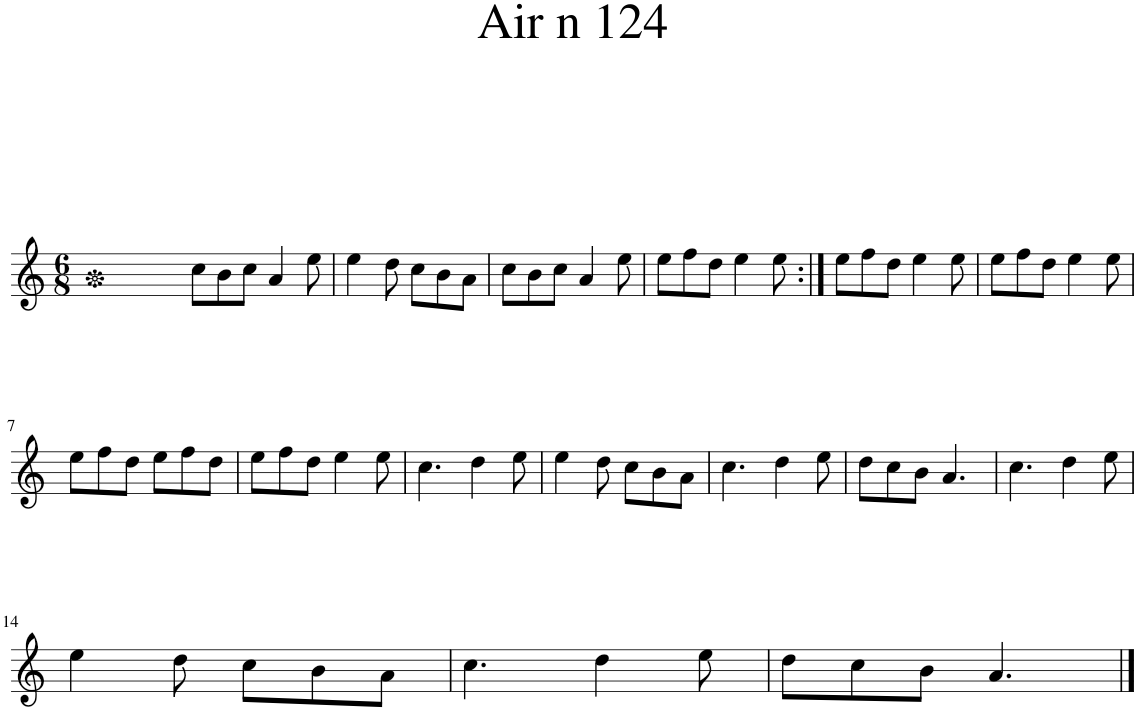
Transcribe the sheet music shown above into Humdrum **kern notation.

**kern
*part1
*staff1
*I"Piano
*I'Pno.
*clefG2
*k[]
*M6/8
=1
8cc\L
8b\
8cc\J
4a/
8ee\
=2
4ee\
8dd\
8cc\L
8b\
8a\J
=3
8cc\L
8b\
8cc\J
4a/
8ee\
=4
8ee\L
8ff\
8dd\J
4ee\
8ee\
=5:|!
8ee\L
8ff\
8dd\J
4ee\
8ee\
=6
8ee\L
8ff\
8dd\J
4ee\
8ee\
!!LO:LB:g=z
=7
8ee\L
8ff\
8dd\J
8ee\L
8ff\
8dd\J
=8
8ee\L
8ff\
8dd\J
4ee\
8ee\
=9
4.cc\
4dd\
8ee\
=10
4ee\
8dd\
8cc\L
8b\
8a\J
=11
4.cc\
4dd\
8ee\
=12
8dd\L
8cc\
8b\J
4.a/
=13
4.cc\
4dd\
8ee\
!!LO:LB:g=z
=14
4ee\
8dd\
8cc\L
8b\
8a\J
=15
4.cc\
4dd\
8ee\
=16
8dd\L
8cc\
8b\J
4.a/
==
*-
